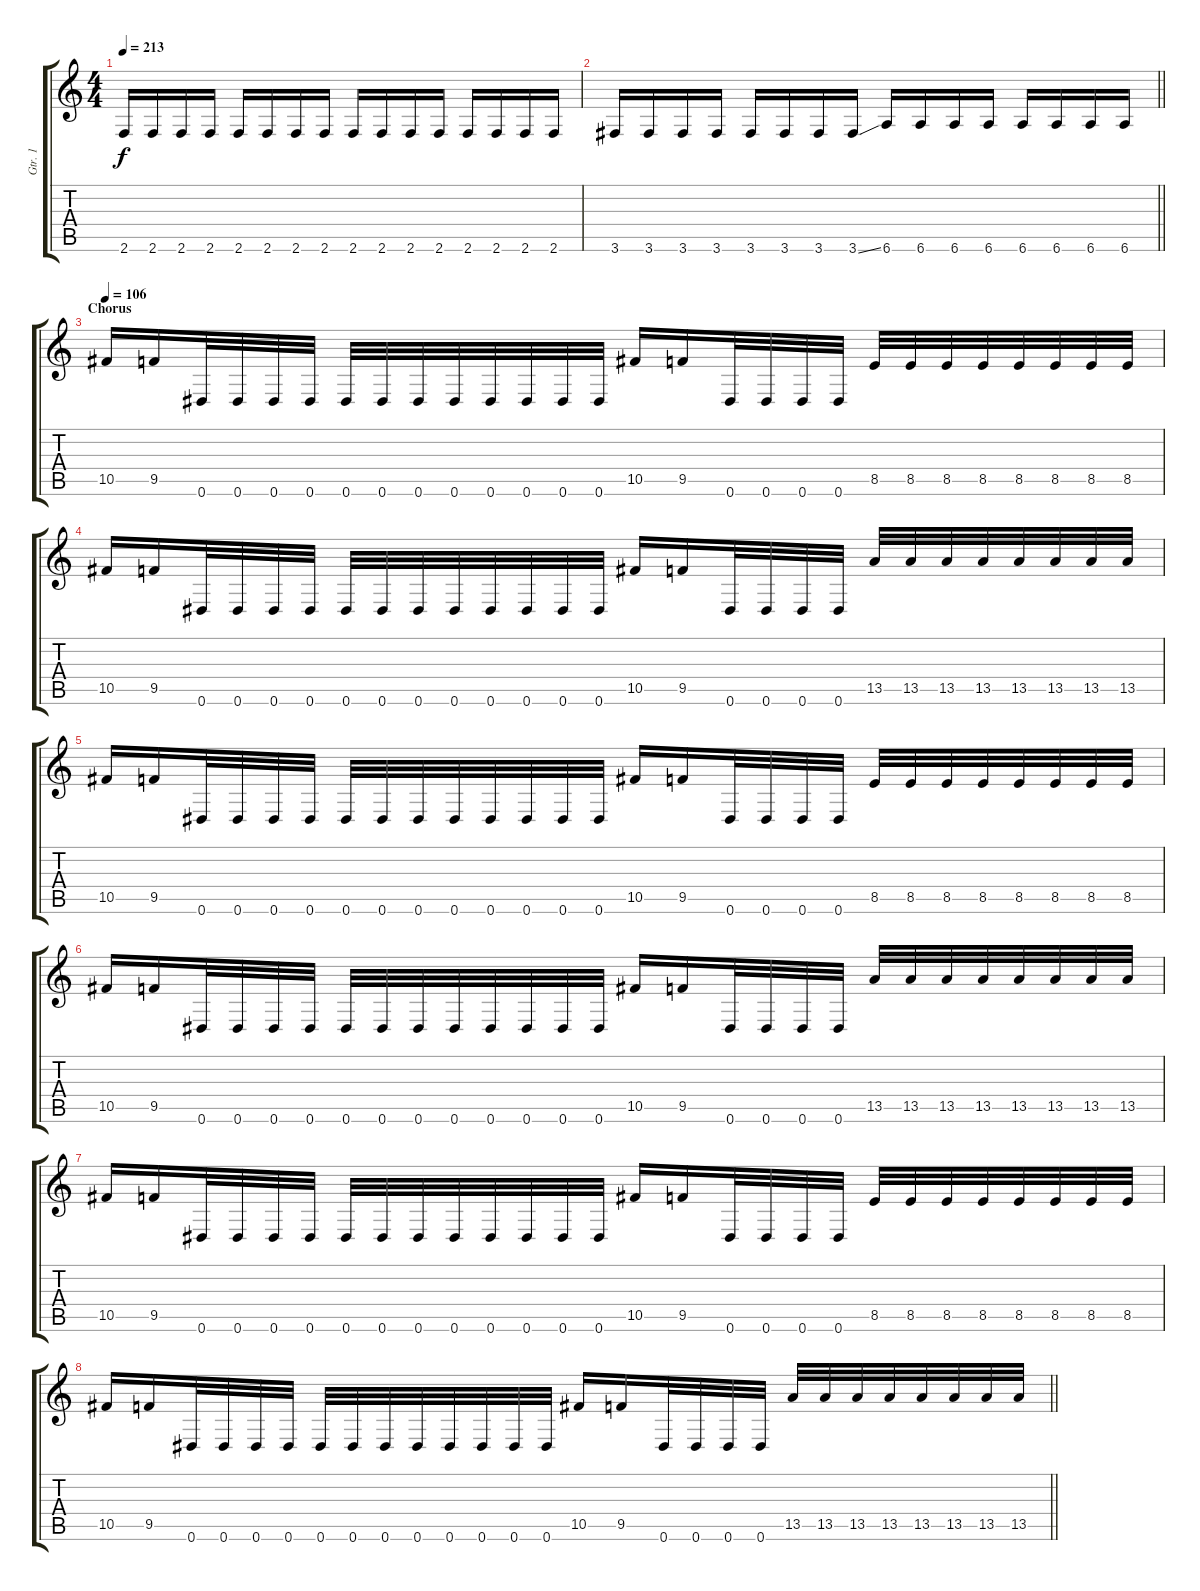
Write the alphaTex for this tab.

\track ("Gtr. 1" "Gtr. 1") {instrument overdrivenguitar}
\staff {score tabs}
\tuning (Eb4 Bb3 Gb3 Db3 Ab2 Eb2) {hide}
\ts (4 4)
\tempo 213
\clef g2
\ks c
2.6.16{dy f} 2.6.16 2.6.16 2.6.16 2.6.16 2.6.16 2.6.16 2.6.16 2.6.16 2.6.16 2.6.16 2.6.16 2.6.16 2.6.16 2.6.16 2.6.16 |
\barLineRight lightlight
3.6.16 3.6.16 3.6.16 3.6.16 3.6.16 3.6.16 3.6.16 3.6{ss}.16 6.6.16 6.6.16 6.6.16 6.6.16 6.6.16 6.6.16 6.6.16 6.6.16 |
\section ("" "Chorus")
\tempo 106
10.5.16{balance 12} 9.5.16 0.6.32 0.6.32 0.6.32 0.6.32 0.6.32 0.6.32 0.6.32 0.6.32 0.6.32 0.6.32 0.6.32 0.6.32 10.5.16 9.5.16 0.6.32 0.6.32 0.6.32 0.6.32 8.5.32 8.5.32 8.5.32 8.5.32 8.5.32 8.5.32 8.5.32 8.5.32 |
10.5.16 9.5.16 0.6.32 0.6.32 0.6.32 0.6.32 0.6.32 0.6.32 0.6.32 0.6.32 0.6.32 0.6.32 0.6.32 0.6.32 10.5.16 9.5.16 0.6.32 0.6.32 0.6.32 0.6.32 13.5.32 13.5.32 13.5.32 13.5.32 13.5.32 13.5.32 13.5.32 13.5.32 |
10.5.16 9.5.16 0.6.32 0.6.32 0.6.32 0.6.32 0.6.32 0.6.32 0.6.32 0.6.32 0.6.32 0.6.32 0.6.32 0.6.32 10.5.16 9.5.16 0.6.32 0.6.32 0.6.32 0.6.32 8.5.32 8.5.32 8.5.32 8.5.32 8.5.32 8.5.32 8.5.32 8.5.32 |
10.5.16 9.5.16 0.6.32 0.6.32 0.6.32 0.6.32 0.6.32 0.6.32 0.6.32 0.6.32 0.6.32 0.6.32 0.6.32 0.6.32 10.5.16 9.5.16 0.6.32 0.6.32 0.6.32 0.6.32 13.5.32 13.5.32 13.5.32 13.5.32 13.5.32 13.5.32 13.5.32 13.5.32 |
10.5.16 9.5.16 0.6.32 0.6.32 0.6.32 0.6.32 0.6.32 0.6.32 0.6.32 0.6.32 0.6.32 0.6.32 0.6.32 0.6.32 10.5.16 9.5.16 0.6.32 0.6.32 0.6.32 0.6.32 8.5.32 8.5.32 8.5.32 8.5.32 8.5.32 8.5.32 8.5.32 8.5.32 |
\barLineRight lightlight
10.5.16 9.5.16 0.6.32 0.6.32 0.6.32 0.6.32 0.6.32 0.6.32 0.6.32 0.6.32 0.6.32 0.6.32 0.6.32 0.6.32 10.5.16 9.5.16 0.6.32 0.6.32 0.6.32 0.6.32 13.5.32 13.5.32 13.5.32 13.5.32 13.5.32 13.5.32 13.5.32 13.5.32
